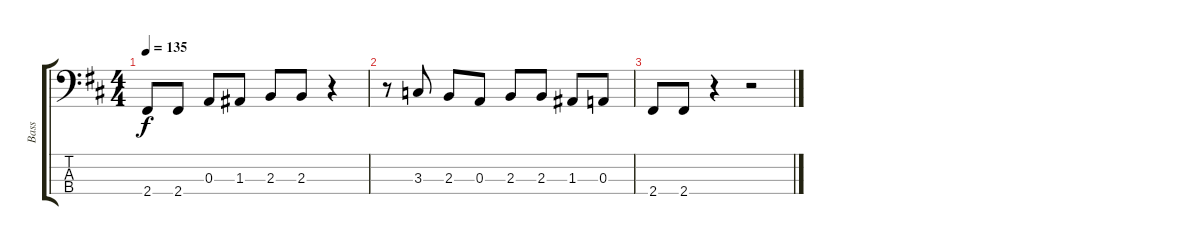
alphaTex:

\track ("Bass" "Bass") {instrument electricbasspick}
\staff {score tabs}
\tuning (G2 D2 A1 E1) {hide}
\ts (4 4)
\tempo 135
\clef f4
\ks d
2.4.8{dy f} 2.4.8 0.3.8 1.3.8 2.3.8 2.3.8 r.4 |
r.8 3.3.8 2.3.8 0.3.8 2.3.8 2.3.8 1.3.8 0.3.8 |
2.4.8 2.4.8 r.4 r.2
